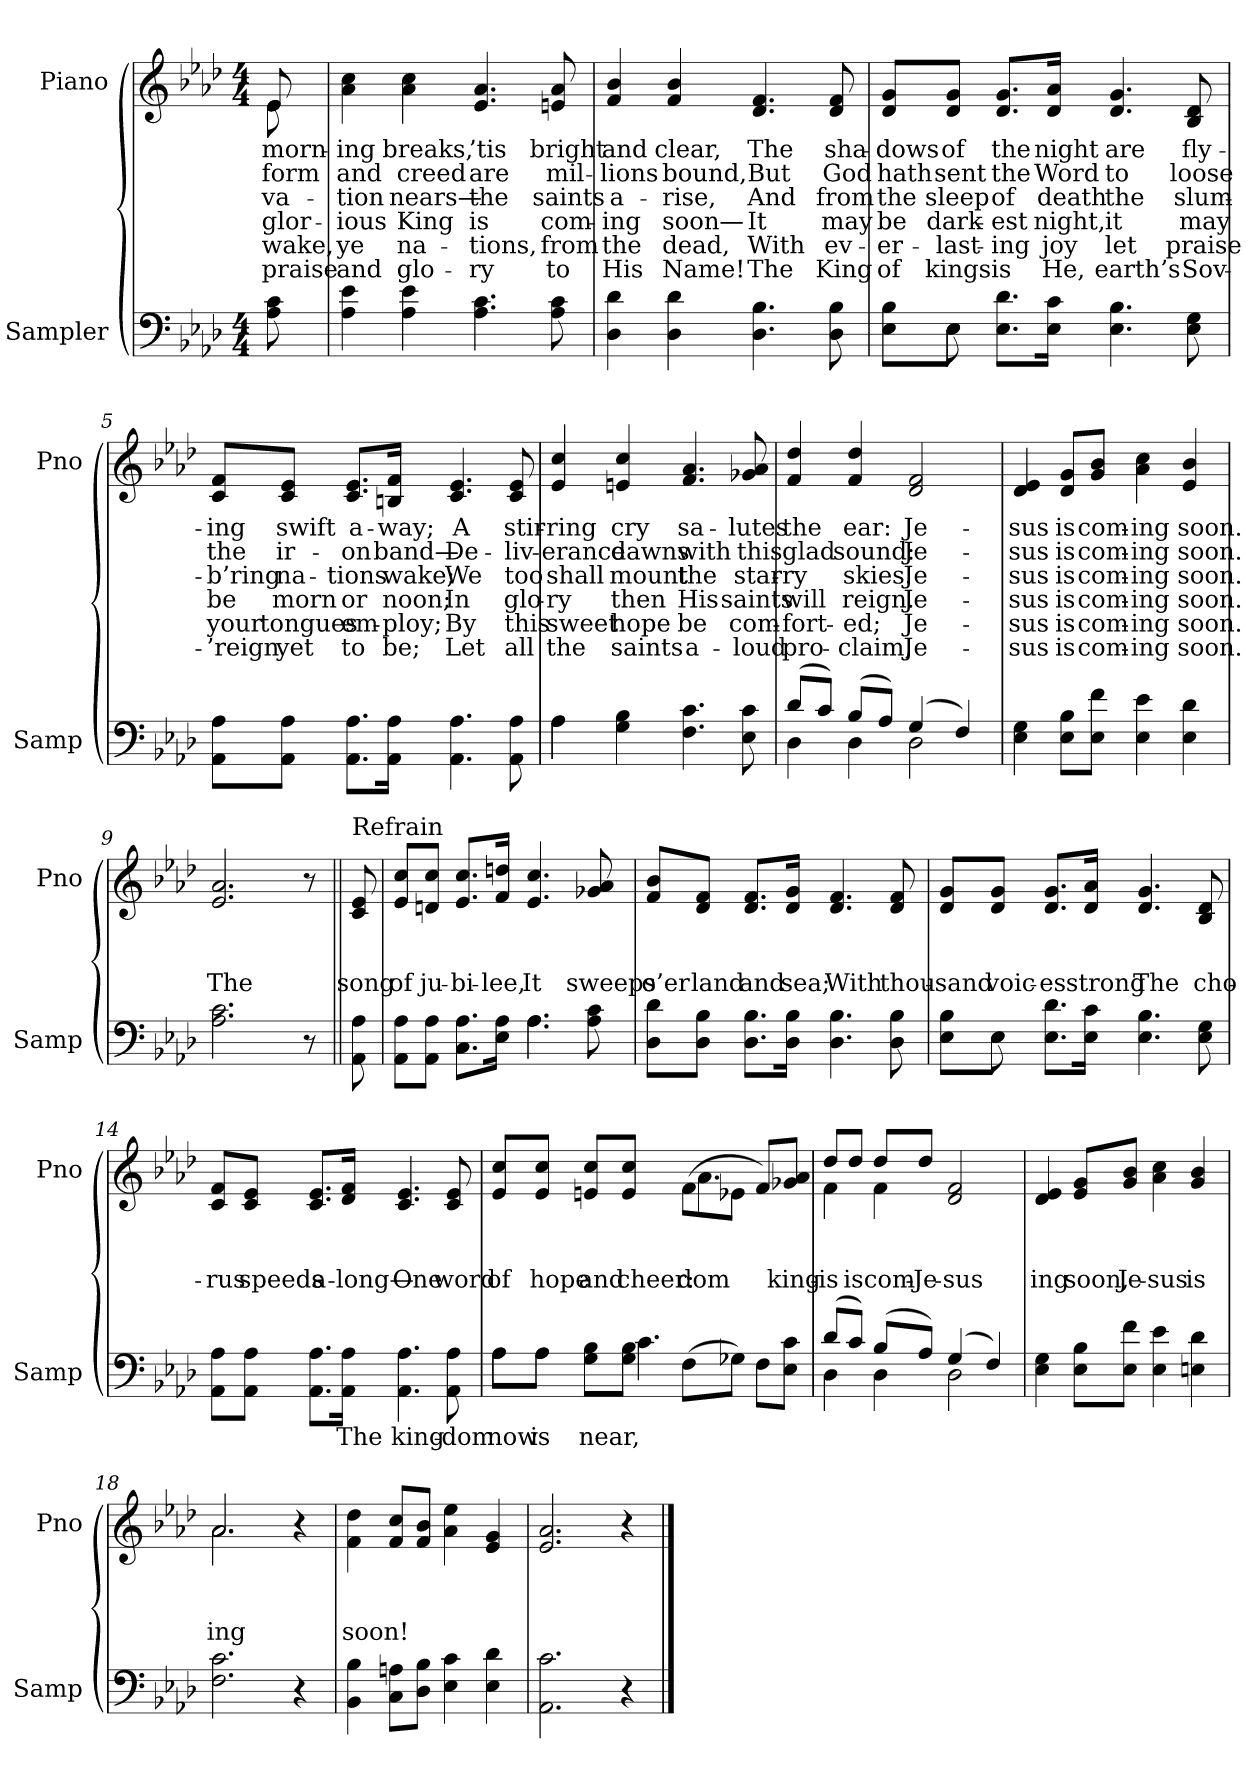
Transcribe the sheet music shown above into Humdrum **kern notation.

**kern	**text	**kern	**text	**text	**text	**text	**text	**text
*part2	*part2	*part1	*part1	*part1	*part1	*part1	*part1	*part1
*staff2	*staff2	*staff1	*staff1	*staff1	*staff1	*staff1	*staff1	*staff1
*I"Sampler	*	*I"Piano	*	*	*	*	*	*
*I'Samp	*	*I'Pno	*	*	*	*	*	*
*clefF4	*	*clefG2	*	*	*	*	*	*
*k[b-e-a-d-]	*	*k[b-e-a-d-]	*	*	*	*	*	*
*A-:	*	*A-:	*	*	*	*	*	*
*M4/4	*	*M4/4	*	*	*	*	*	*
=1	=1	=1	=1	=1	=1	=1	=1	=1
*	*	*^	*	*	*	*	*	*
8A- 8c	.	8e-/	8e-	morn-	form	-va-	glor-	-wake,	praise
*	*	*v	*v	*	*	*	*	*	*
=2	=2	=2	=2	=2	=2	=2	=2	=2
4A- 4e-	.	4a- 4cc	-ing	and	-tion	-ious	ye	and
4A- 4e-	.	4a- 4cc	breaks,	creed	nears—	King	na-	glo-
4.A- 4.c	.	4.e- 4.a-	’tis	are	the	is	-tions,	-ry
8A- 8c	.	8en 8a-	bright	mil-	saints	com-	from	to
=3	=3	=3	=3	=3	=3	=3	=3	=3
4D- 4d-	.	4f 4b-	and	-lions	a-	-ing	the	His
4D- 4d-	.	4f 4b-	clear,	bound,	-rise,	soon—	dead,	Name!
4.D- 4.B-	.	4.d- 4.f	The	But	And	It	With	The
8D- 8B-	.	8d- 8f	sha-	God	from	may	ev-	King
=4	=4	=4	=4	=4	=4	=4	=4	=4
*^	*	*	*	*	*	*	*	*
8E-\ 8B-\L	8ryy	.	8d-/ 8g/L	-dows	hath	the	be	-er-	of
8E-\J	8E-	.	8d-/ 8g/J	of	sent	sleep	dark-	-last-	kings
8.E-\ 8.d-\L	2.ryy	.	8.d-/ 8.g/L	the	the	of	-est	-ing	is
16E-\ 16c\Jk	.	.	16d-/ 16a-/Jk	night	Word	death	night,	joy	He,
4.E- 4.B-	.	.	4.d- 4.g	are	to	the	it	let	earth’s
8E- 8G	.	.	8B- 8d-	fly-	loose	slum-	may	praise	Sov-
*v	*v	*	*	*	*	*	*	*	*
=5	=5	=5	=5	=5	=5	=5	=5	=5
8AA-\ 8A-\L	.	8c/ 8f/L	-ing	the	-b’ring	be	your	-’reign
8AA-\ 8A-\J	.	8c/ 8e-/J	swift	ir-	na-	morn	tongues	yet
8.AA-\ 8.A-\L	.	8.c/ 8.e-/L	a-	-on	-tions	or	em-	to
16AA-\ 16A-\Jk	.	16Bn/ 16f/Jk	-way;	band—	wake;	noon;	-ploy;	be;
4.AA- 4.A-	.	4.c 4.e-	A	De-	We	In	By	Let
8AA- 8A-	.	8c 8e-	stir-	-liv-	too	glo-	this	all
=6	=6	=6	=6	=6	=6	=6	=6	=6
*^	*	*	*	*	*	*	*	*
4A-\	4A-	.	4e- 4cc	-ring	-erance	shall	-ry	sweet	the
4G 4B-	2.ryy	.	4en 4cc	cry	dawns	mount	then	hope	saints
4.F 4.c	.	.	4.f 4.a-	sa-	with	the	His	be	a-
8E- 8c	.	.	8g-X 8a-	-lutes	this	star-	saints	com-	-loud
=7	=7	=7	=7	=7	=7	=7	=7	=7	=7
(8d-/L	4D-	.	4f 4dd-	the	glad	-ry	will	-fort-	pro-
8c/J)	.	.	.	.	.	.	.	.	.
(8B-/L	4D-	.	4f 4dd-	ear:	sound:	skies.	reign.	-ed;	-claim,
8A-/J)	.	.	.	.	.	.	.	.	.
(4G/	2D-	.	2d- 2f	Je-	Je-	Je-	Je-	Je-	Je-
4F/)	.	.	.	.	.	.	.	.	.
*v	*v	*	*	*	*	*	*	*	*
=8	=8	=8	=8	=8	=8	=8	=8	=8
4E- 4G	.	4d- 4e-	-sus	-sus	-sus	-sus	-sus	-sus
8E-\ 8B-\L	.	8d-/ 8g/L	is	is	is	is	is	is
8E-\ 8f\J	.	8g/ 8b-/J	com-	com-	com-	com-	com-	com-
4E- 4e-	.	4a- 4cc	-ing	-ing	-ing	-ing	-ing	-ing
4E- 4d-	.	4e- 4b-	soon.	soon.	soon.	soon.	soon.	soon.
=9	=9	=9	=9	=9	=9	=9	=9	=9
2.A- 2.c	.	2.e- 2.a-	.	.	The	.	.	.
8r	.	8r	.	.	.	.	.	.
=10||	=10||	=10||	=10||	=10||	=10||	=10||	=10||	=10||
!	!	!LO:TX:t=Refrain	!	!	!	!	!	!
8AA- 8A-	.	8c 8e-	.	.	song	.	.	.
=11	=11	=11	=11	=11	=11	=11	=11	=11
*^	*	*	*	*	*	*	*	*
8AA-\ 8A-\L	2ryy	.	8e-/ 8cc/L	.	.	of	.	.	.
8AA-\ 8A-\J	.	.	8dn/ 8cc/J	.	.	ju-	.	.	.
8.C\ 8.A-\L	.	.	8.e-/ 8.cc/L	.	.	-bi-	.	.	.
16E-\ 16A-\Jk	.	.	16f/ 16ddn/Jk	.	.	-lee,	.	.	.
4.A-\	4.A-	.	4.e- 4.cc	.	.	It	.	.	.
8A- 8c	8ryy	.	8g-X 8a-	.	.	sweeps	.	.	.
*v	*v	*	*	*	*	*	*	*	*
=12	=12	=12	=12	=12	=12	=12	=12	=12
8D-\ 8d-\L	.	8f/ 8b-/L	.	.	o’er	.	.	.
8D-\ 8B-\J	.	8d-/ 8f/J	.	.	land	.	.	.
8.D-\ 8.B-\L	.	8.d-/ 8.f/L	.	.	and	.	.	.
16D-\ 16B-\Jk	.	16d-/ 16g/Jk	.	.	sea;	.	.	.
4.D- 4.B-	.	4.d- 4.f	.	.	With	.	.	.
8D- 8B-	.	8d- 8f	.	.	thou-	.	.	.
=13	=13	=13	=13	=13	=13	=13	=13	=13
*^	*	*	*	*	*	*	*	*
8E-\ 8B-\L	8ryy	.	8d-/ 8g/L	.	.	-sand	.	.	.
8E-\J	8E-	.	8d-/ 8g/J	.	.	voic-	.	.	.
8.E-\ 8.d-\L	2.ryy	.	8.d-/ 8.g/L	.	.	-es	.	.	.
16E-\ 16c\Jk	.	.	16d-/ 16a-/Jk	.	.	strong	.	.	.
4.E- 4.B-	.	.	4.d- 4.g	.	.	The	.	.	.
8E- 8G	.	.	8B- 8d-	.	.	cho-	.	.	.
*v	*v	*	*	*	*	*	*	*	*
=14	=14	=14	=14	=14	=14	=14	=14	=14
8AA-\ 8A-\L	.	8c/ 8f/L	.	.	-rus	.	.	.
8AA-\ 8A-\J	.	8c/ 8e-/J	.	.	speeds	.	.	.
8.AA-\ 8.A-\L	.	8.c/ 8.e-/L	.	.	a-	.	.	.
16AA-\ 16A-\Jk	The	16d-/ 16f/Jk	.	.	-long—	.	.	.
4.AA- 4.A-	king-	4.c 4.e-	.	.	One	.	.	.
8AA- 8A-	-dom	8c 8e-	.	.	word	.	.	.
=15	=15	=15	=15	=15	=15	=15	=15	=15
*^	*	*^	*	*	*	*	*	*
8A-\L	8A-\L	now	8e-/ 8cc/L	2ryy	.	.	of	.	.	.
8A-\J	8A-\J	is	8e-/ 8cc/J	.	.	.	hope	.	.	.
8G\ 8B-\L	8ryy	near,	8en/ 8cc/L	.	.	.	and	.	.	.
8G\ 8B-\J	4.c	.	8e/ 8cc/J	.	.	.	cheer:	.	.	.
(8F\L	.	.	(8f\L	4.a-	.	.	-dom	.	.	.
8G-X\J)	.	.	8e-X\J	.	.	.	.	.	.	.
8F\L	4ryy	.	8f/L)	.	.	.	.	.	.	.
8E-\ 8c\J	.	.	8g-X/ 8a-/J	8ryy	.	.	king-	.	.	.
=16	=16	=16	=16	=16	=16	=16	=16	=16	=16	=16
(8d-/L	4D-	.	8dd-/L	4f	.	.	is	.	.	.
8c/J)	.	.	8dd-/J	.	.	.	is	.	.	.
(8B-/L	4D-	.	8dd-/L	4f	.	.	com-	.	.	.
8A-/J)	.	.	8dd-/J	.	.	.	Je-	.	.	.
(4G/	2D-	.	2d- 2f	2ryy	.	.	-sus	.	.	.
4F/)	.	.	.	.	.	.	.	.	.	.
*v	*v	*	*	*	*	*	*	*	*	*
*	*	*v	*v	*	*	*	*	*	*
=17	=17	=17	=17	=17	=17	=17	=17	=17
4E- 4G	.	4d- 4e-	.	.	-ing	.	.	.
8E-\ 8B-\L	.	8e-/ 8g/L	.	.	soon,	.	.	.
8E-\ 8f\J	.	8g/ 8b-/J	.	.	Je-	.	.	.
4E- 4e-	.	4a- 4cc	.	.	-sus	.	.	.
4En 4d-	.	4g 4b-	.	.	is	.	.	.
=18	=18	=18	=18	=18	=18	=18	=18	=18
*	*	*^	*	*	*	*	*	*
2.F 2.c	.	2.a-/	2.a-	.	.	-ing	.	.	.
4r	.	4r	4ryy	.	.	.	.	.	.
*	*	*v	*v	*	*	*	*	*	*
=19	=19	=19	=19	=19	=19	=19	=19	=19
4BB- 4B-	.	4f\ 4dd-\	.	.	soon!	.	.	.
8C\ 8An\L	.	8f/ 8cc/L	.	.	.	.	.	.
8D-\ 8B-\J	.	8f/ 8b-/J	.	.	.	.	.	.
4E- 4c	.	4a- 4ee-	.	.	.	.	.	.
4E- 4d-	.	4e- 4g	.	.	.	.	.	.
=20	=20	=20	=20	=20	=20	=20	=20	=20
2.AA- 2.c	.	2.e- 2.a-	.	.	.	.	.	.
4r	.	4r	.	.	.	.	.	.
==	==	==	==	==	==	==	==	==
*-	*-	*-	*-	*-	*-	*-	*-	*-
